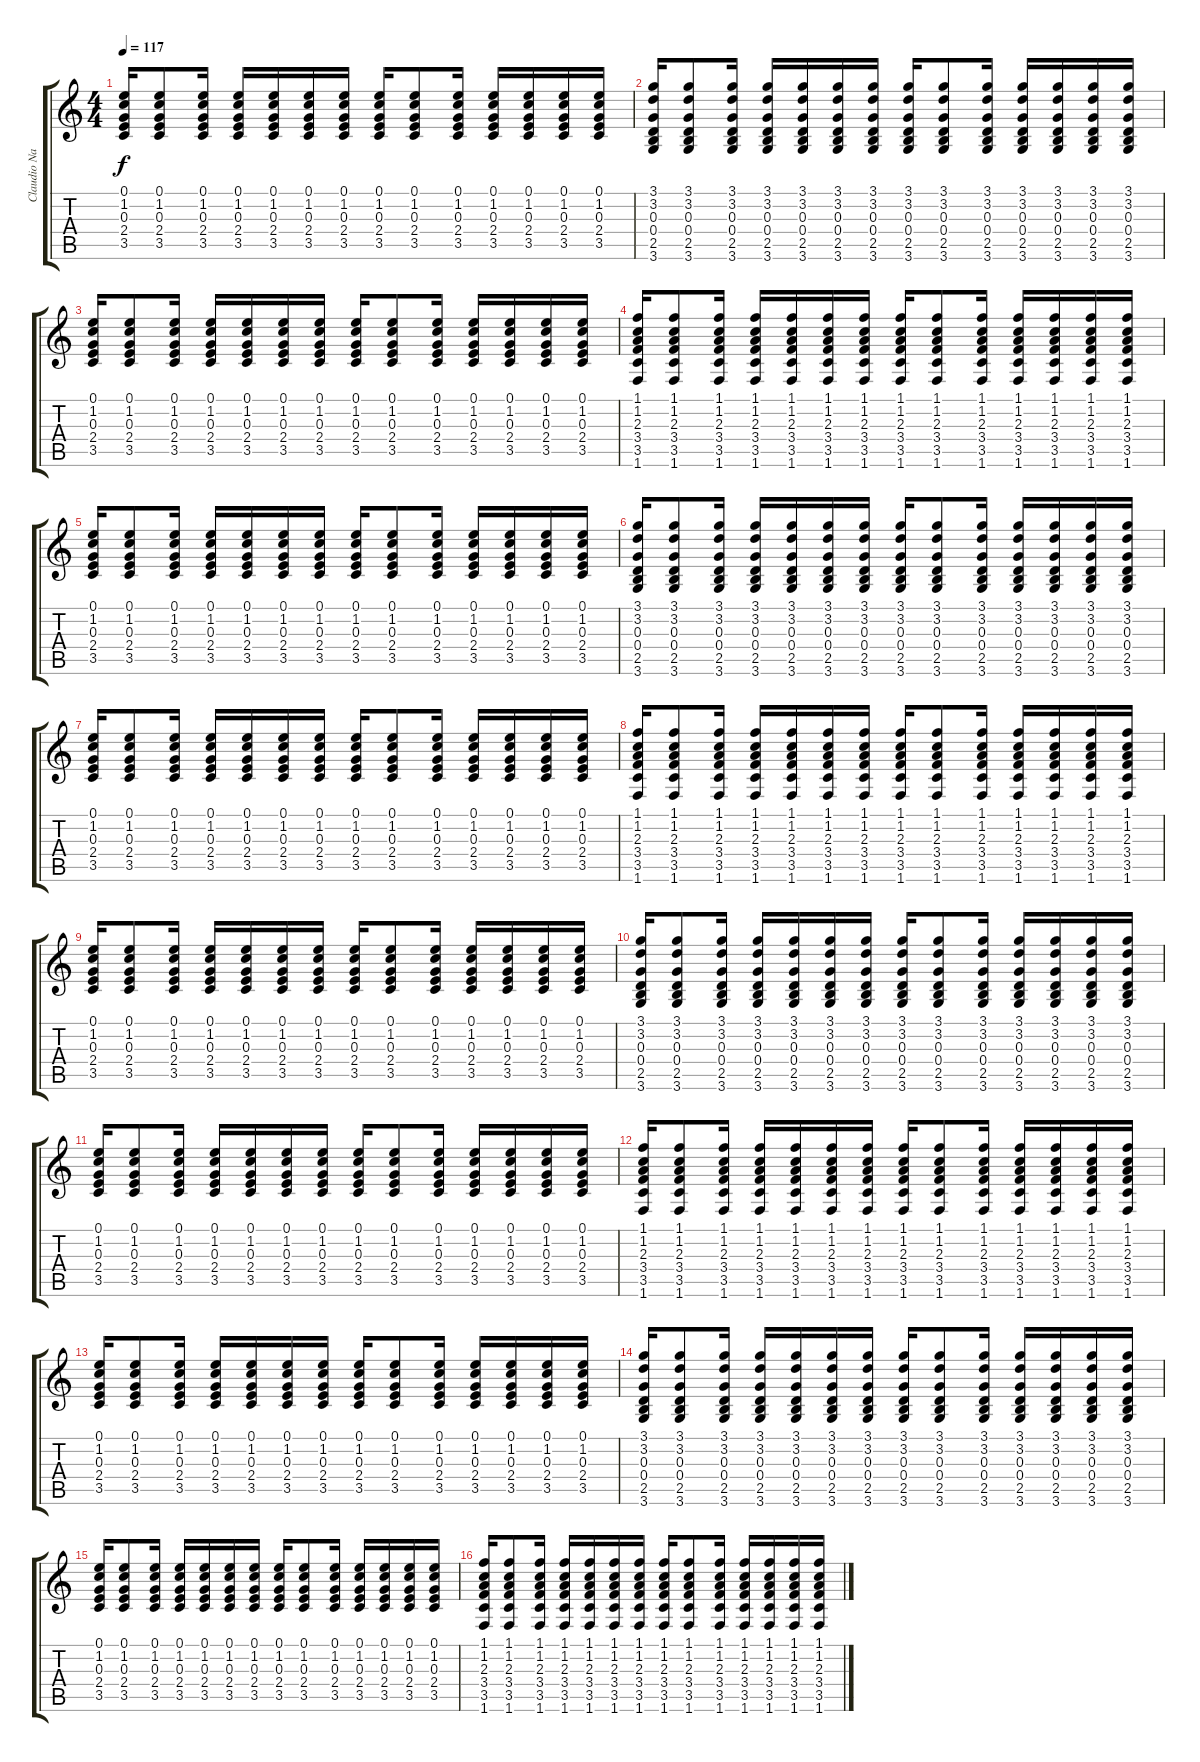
\track ("Claudio Narea" "Claudio Na") {instrument acousticguitarnylon}
\staff {score tabs}
\tuning (E4 B3 G3 D3 A2 E2) {hide}
\ts (4 4)
\tempo 117
\clef g2
\ks c
(0.1 1.2 0.3 2.4 3.5).16{dy f} (0.1 1.2 0.3 2.4 3.5).8 (0.1 1.2 0.3 2.4 3.5).16 (0.1 1.2 0.3 2.4 3.5).16 (0.1 1.2 0.3 2.4 3.5).16 (0.1 1.2 0.3 2.4 3.5).16 (0.1 1.2 0.3 2.4 3.5).16 (0.1 1.2 0.3 2.4 3.5).16 (0.1 1.2 0.3 2.4 3.5).8 (0.1 1.2 0.3 2.4 3.5).16 (0.1 1.2 0.3 2.4 3.5).16 (0.1 1.2 0.3 2.4 3.5).16 (0.1 1.2 0.3 2.4 3.5).16 (0.1 1.2 0.3 2.4 3.5).16 |
(3.1 3.2 0.3 0.4 2.5 3.6).16 (3.1 3.2 0.3 0.4 2.5 3.6).8 (3.1 3.2 0.3 0.4 2.5 3.6).16 (3.1 3.2 0.3 0.4 2.5 3.6).16 (3.1 3.2 0.3 0.4 2.5 3.6).16 (3.1 3.2 0.3 0.4 2.5 3.6).16 (3.1 3.2 0.3 0.4 2.5 3.6).16 (3.1 3.2 0.3 0.4 2.5 3.6).16 (3.1 3.2 0.3 0.4 2.5 3.6).8 (3.1 3.2 0.3 0.4 2.5 3.6).16 (3.1 3.2 0.3 0.4 2.5 3.6).16 (3.1 3.2 0.3 0.4 2.5 3.6).16 (3.1 3.2 0.3 0.4 2.5 3.6).16 (3.1 3.2 0.3 0.4 2.5 3.6).16 |
(0.1 1.2 0.3 2.4 3.5).16 (0.1 1.2 0.3 2.4 3.5).8 (0.1 1.2 0.3 2.4 3.5).16 (0.1 1.2 0.3 2.4 3.5).16 (0.1 1.2 0.3 2.4 3.5).16 (0.1 1.2 0.3 2.4 3.5).16 (0.1 1.2 0.3 2.4 3.5).16 (0.1 1.2 0.3 2.4 3.5).16 (0.1 1.2 0.3 2.4 3.5).8 (0.1 1.2 0.3 2.4 3.5).16 (0.1 1.2 0.3 2.4 3.5).16 (0.1 1.2 0.3 2.4 3.5).16 (0.1 1.2 0.3 2.4 3.5).16 (0.1 1.2 0.3 2.4 3.5).16 |
(1.1 1.2 2.3 3.4 3.5 1.6).16 (1.1 1.2 2.3 3.4 3.5 1.6).8 (1.1 1.2 2.3 3.4 3.5 1.6).16 (1.1 1.2 2.3 3.4 3.5 1.6).16 (1.1 1.2 2.3 3.4 3.5 1.6).16 (1.1 1.2 2.3 3.4 3.5 1.6).16 (1.1 1.2 2.3 3.4 3.5 1.6).16 (1.1 1.2 2.3 3.4 3.5 1.6).16 (1.1 1.2 2.3 3.4 3.5 1.6).8 (1.1 1.2 2.3 3.4 3.5 1.6).16 (1.1 1.2 2.3 3.4 3.5 1.6).16 (1.1 1.2 2.3 3.4 3.5 1.6).16 (1.1 1.2 2.3 3.4 3.5 1.6).16 (1.1 1.2 2.3 3.4 3.5 1.6).16 |
(0.1 1.2 0.3 2.4 3.5).16 (0.1 1.2 0.3 2.4 3.5).8 (0.1 1.2 0.3 2.4 3.5).16 (0.1 1.2 0.3 2.4 3.5).16 (0.1 1.2 0.3 2.4 3.5).16 (0.1 1.2 0.3 2.4 3.5).16 (0.1 1.2 0.3 2.4 3.5).16 (0.1 1.2 0.3 2.4 3.5).16 (0.1 1.2 0.3 2.4 3.5).8 (0.1 1.2 0.3 2.4 3.5).16 (0.1 1.2 0.3 2.4 3.5).16 (0.1 1.2 0.3 2.4 3.5).16 (0.1 1.2 0.3 2.4 3.5).16 (0.1 1.2 0.3 2.4 3.5).16 |
(3.1 3.2 0.3 0.4 2.5 3.6).16 (3.1 3.2 0.3 0.4 2.5 3.6).8 (3.1 3.2 0.3 0.4 2.5 3.6).16 (3.1 3.2 0.3 0.4 2.5 3.6).16 (3.1 3.2 0.3 0.4 2.5 3.6).16 (3.1 3.2 0.3 0.4 2.5 3.6).16 (3.1 3.2 0.3 0.4 2.5 3.6).16 (3.1 3.2 0.3 0.4 2.5 3.6).16 (3.1 3.2 0.3 0.4 2.5 3.6).8 (3.1 3.2 0.3 0.4 2.5 3.6).16 (3.1 3.2 0.3 0.4 2.5 3.6).16 (3.1 3.2 0.3 0.4 2.5 3.6).16 (3.1 3.2 0.3 0.4 2.5 3.6).16 (3.1 3.2 0.3 0.4 2.5 3.6).16 |
(0.1 1.2 0.3 2.4 3.5).16 (0.1 1.2 0.3 2.4 3.5).8 (0.1 1.2 0.3 2.4 3.5).16 (0.1 1.2 0.3 2.4 3.5).16 (0.1 1.2 0.3 2.4 3.5).16 (0.1 1.2 0.3 2.4 3.5).16 (0.1 1.2 0.3 2.4 3.5).16 (0.1 1.2 0.3 2.4 3.5).16 (0.1 1.2 0.3 2.4 3.5).8 (0.1 1.2 0.3 2.4 3.5).16 (0.1 1.2 0.3 2.4 3.5).16 (0.1 1.2 0.3 2.4 3.5).16 (0.1 1.2 0.3 2.4 3.5).16 (0.1 1.2 0.3 2.4 3.5).16 |
(1.1 1.2 2.3 3.4 3.5 1.6).16 (1.1 1.2 2.3 3.4 3.5 1.6).8 (1.1 1.2 2.3 3.4 3.5 1.6).16 (1.1 1.2 2.3 3.4 3.5 1.6).16 (1.1 1.2 2.3 3.4 3.5 1.6).16 (1.1 1.2 2.3 3.4 3.5 1.6).16 (1.1 1.2 2.3 3.4 3.5 1.6).16 (1.1 1.2 2.3 3.4 3.5 1.6).16 (1.1 1.2 2.3 3.4 3.5 1.6).8 (1.1 1.2 2.3 3.4 3.5 1.6).16 (1.1 1.2 2.3 3.4 3.5 1.6).16 (1.1 1.2 2.3 3.4 3.5 1.6).16 (1.1 1.2 2.3 3.4 3.5 1.6).16 (1.1 1.2 2.3 3.4 3.5 1.6).16 |
(0.1 1.2 0.3 2.4 3.5).16 (0.1 1.2 0.3 2.4 3.5).8 (0.1 1.2 0.3 2.4 3.5).16 (0.1 1.2 0.3 2.4 3.5).16 (0.1 1.2 0.3 2.4 3.5).16 (0.1 1.2 0.3 2.4 3.5).16 (0.1 1.2 0.3 2.4 3.5).16 (0.1 1.2 0.3 2.4 3.5).16 (0.1 1.2 0.3 2.4 3.5).8 (0.1 1.2 0.3 2.4 3.5).16 (0.1 1.2 0.3 2.4 3.5).16 (0.1 1.2 0.3 2.4 3.5).16 (0.1 1.2 0.3 2.4 3.5).16 (0.1 1.2 0.3 2.4 3.5).16 |
(3.1 3.2 0.3 0.4 2.5 3.6).16 (3.1 3.2 0.3 0.4 2.5 3.6).8 (3.1 3.2 0.3 0.4 2.5 3.6).16 (3.1 3.2 0.3 0.4 2.5 3.6).16 (3.1 3.2 0.3 0.4 2.5 3.6).16 (3.1 3.2 0.3 0.4 2.5 3.6).16 (3.1 3.2 0.3 0.4 2.5 3.6).16 (3.1 3.2 0.3 0.4 2.5 3.6).16 (3.1 3.2 0.3 0.4 2.5 3.6).8 (3.1 3.2 0.3 0.4 2.5 3.6).16 (3.1 3.2 0.3 0.4 2.5 3.6).16 (3.1 3.2 0.3 0.4 2.5 3.6).16 (3.1 3.2 0.3 0.4 2.5 3.6).16 (3.1 3.2 0.3 0.4 2.5 3.6).16 |
(0.1 1.2 0.3 2.4 3.5).16 (0.1 1.2 0.3 2.4 3.5).8 (0.1 1.2 0.3 2.4 3.5).16 (0.1 1.2 0.3 2.4 3.5).16 (0.1 1.2 0.3 2.4 3.5).16 (0.1 1.2 0.3 2.4 3.5).16 (0.1 1.2 0.3 2.4 3.5).16 (0.1 1.2 0.3 2.4 3.5).16 (0.1 1.2 0.3 2.4 3.5).8 (0.1 1.2 0.3 2.4 3.5).16 (0.1 1.2 0.3 2.4 3.5).16 (0.1 1.2 0.3 2.4 3.5).16 (0.1 1.2 0.3 2.4 3.5).16 (0.1 1.2 0.3 2.4 3.5).16 |
(1.1 1.2 2.3 3.4 3.5 1.6).16 (1.1 1.2 2.3 3.4 3.5 1.6).8 (1.1 1.2 2.3 3.4 3.5 1.6).16 (1.1 1.2 2.3 3.4 3.5 1.6).16 (1.1 1.2 2.3 3.4 3.5 1.6).16 (1.1 1.2 2.3 3.4 3.5 1.6).16 (1.1 1.2 2.3 3.4 3.5 1.6).16 (1.1 1.2 2.3 3.4 3.5 1.6).16 (1.1 1.2 2.3 3.4 3.5 1.6).8 (1.1 1.2 2.3 3.4 3.5 1.6).16 (1.1 1.2 2.3 3.4 3.5 1.6).16 (1.1 1.2 2.3 3.4 3.5 1.6).16 (1.1 1.2 2.3 3.4 3.5 1.6).16 (1.1 1.2 2.3 3.4 3.5 1.6).16 |
(0.1 1.2 0.3 2.4 3.5).16 (0.1 1.2 0.3 2.4 3.5).8 (0.1 1.2 0.3 2.4 3.5).16 (0.1 1.2 0.3 2.4 3.5).16 (0.1 1.2 0.3 2.4 3.5).16 (0.1 1.2 0.3 2.4 3.5).16 (0.1 1.2 0.3 2.4 3.5).16 (0.1 1.2 0.3 2.4 3.5).16 (0.1 1.2 0.3 2.4 3.5).8 (0.1 1.2 0.3 2.4 3.5).16 (0.1 1.2 0.3 2.4 3.5).16 (0.1 1.2 0.3 2.4 3.5).16 (0.1 1.2 0.3 2.4 3.5).16 (0.1 1.2 0.3 2.4 3.5).16 |
(3.1 3.2 0.3 0.4 2.5 3.6).16 (3.1 3.2 0.3 0.4 2.5 3.6).8 (3.1 3.2 0.3 0.4 2.5 3.6).16 (3.1 3.2 0.3 0.4 2.5 3.6).16 (3.1 3.2 0.3 0.4 2.5 3.6).16 (3.1 3.2 0.3 0.4 2.5 3.6).16 (3.1 3.2 0.3 0.4 2.5 3.6).16 (3.1 3.2 0.3 0.4 2.5 3.6).16 (3.1 3.2 0.3 0.4 2.5 3.6).8 (3.1 3.2 0.3 0.4 2.5 3.6).16 (3.1 3.2 0.3 0.4 2.5 3.6).16 (3.1 3.2 0.3 0.4 2.5 3.6).16 (3.1 3.2 0.3 0.4 2.5 3.6).16 (3.1 3.2 0.3 0.4 2.5 3.6).16 |
(0.1 1.2 0.3 2.4 3.5).16 (0.1 1.2 0.3 2.4 3.5).8 (0.1 1.2 0.3 2.4 3.5).16 (0.1 1.2 0.3 2.4 3.5).16 (0.1 1.2 0.3 2.4 3.5).16 (0.1 1.2 0.3 2.4 3.5).16 (0.1 1.2 0.3 2.4 3.5).16 (0.1 1.2 0.3 2.4 3.5).16 (0.1 1.2 0.3 2.4 3.5).8 (0.1 1.2 0.3 2.4 3.5).16 (0.1 1.2 0.3 2.4 3.5).16 (0.1 1.2 0.3 2.4 3.5).16 (0.1 1.2 0.3 2.4 3.5).16 (0.1 1.2 0.3 2.4 3.5).16 |
(1.1 1.2 2.3 3.4 3.5 1.6).16 (1.1 1.2 2.3 3.4 3.5 1.6).8 (1.1 1.2 2.3 3.4 3.5 1.6).16 (1.1 1.2 2.3 3.4 3.5 1.6).16 (1.1 1.2 2.3 3.4 3.5 1.6).16 (1.1 1.2 2.3 3.4 3.5 1.6).16 (1.1 1.2 2.3 3.4 3.5 1.6).16 (1.1 1.2 2.3 3.4 3.5 1.6).16 (1.1 1.2 2.3 3.4 3.5 1.6).8 (1.1 1.2 2.3 3.4 3.5 1.6).16 (1.1 1.2 2.3 3.4 3.5 1.6).16 (1.1 1.2 2.3 3.4 3.5 1.6).16 (1.1 1.2 2.3 3.4 3.5 1.6).16 (1.1 1.2 2.3 3.4 3.5 1.6).16
